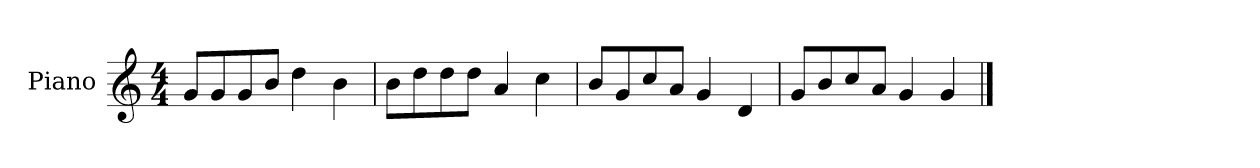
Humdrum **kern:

**kern
*part1
*staff1
*I"Piano
*I'P-no
*clefG2
*k[]
*M4/4
*MM90
=1
8g/L
8g/
8g/
8b/J
4dd\
4b\
=2
8b\L
8dd\
8dd\
8dd\J
4a/
4cc\
=3
8b/L
8g/
8cc/
8a/J
4g/
4d/
=4
8g/L
8b/
8cc/
8a/J
4g/
4g/
==
*-
